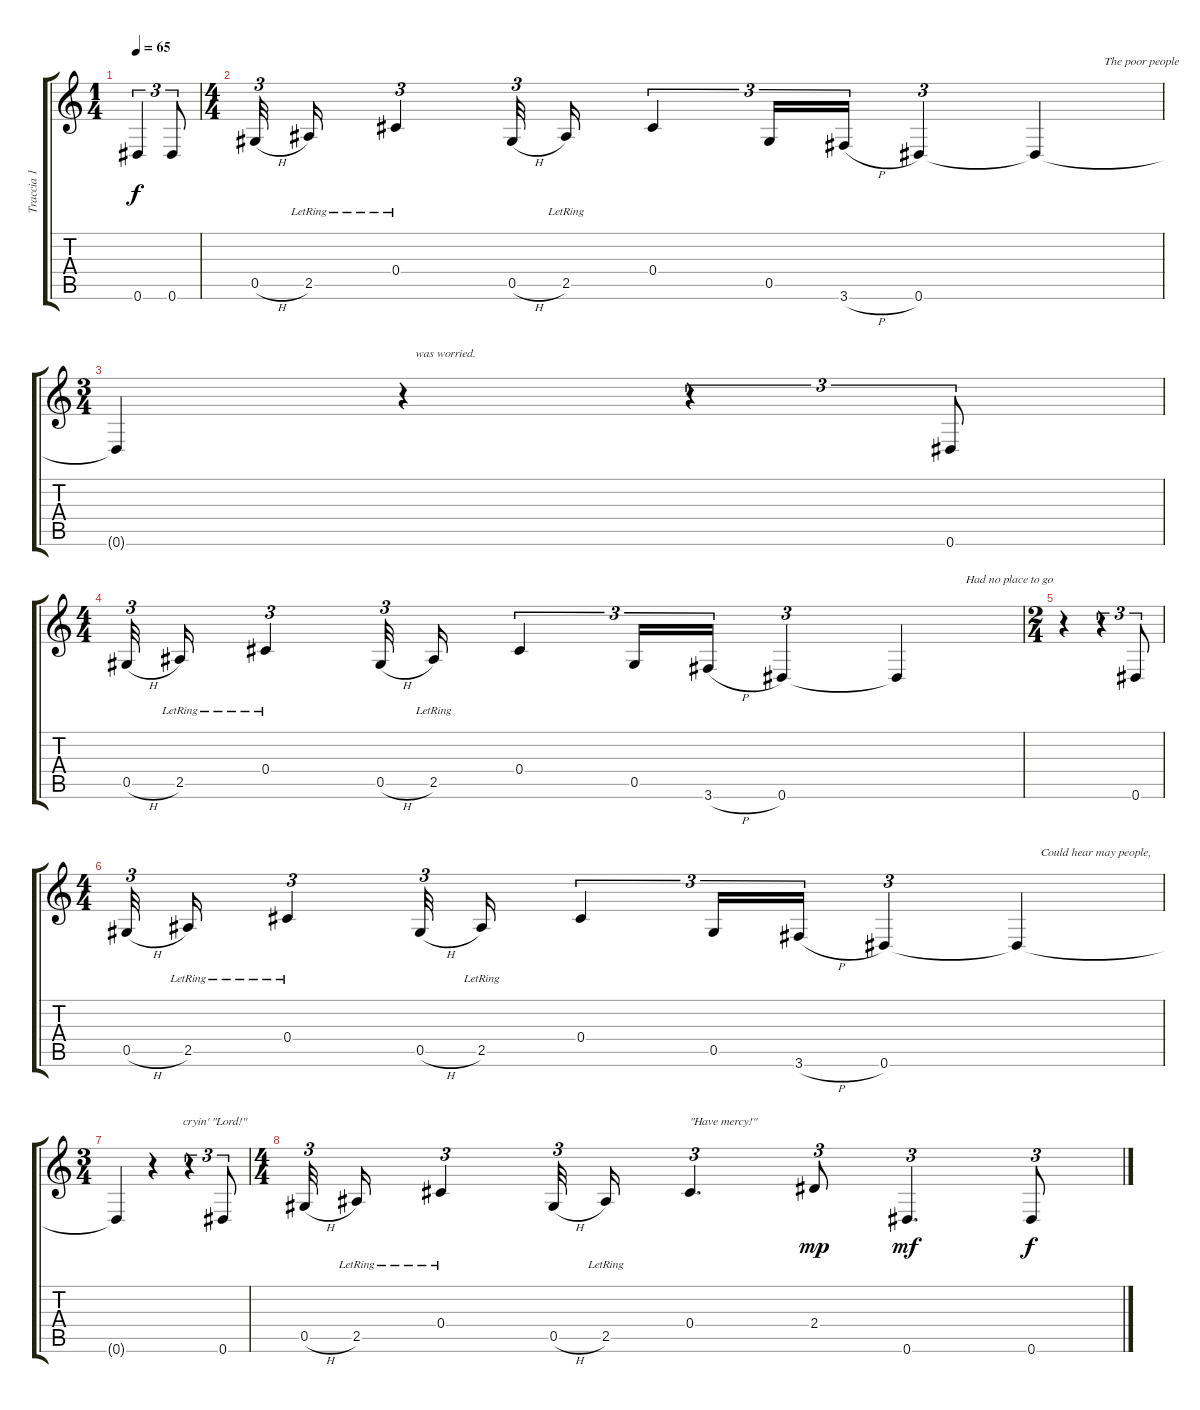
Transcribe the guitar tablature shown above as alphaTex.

\track ("Traccia 1" "Traccia 1") {instrument acousticguitarsteel}
\staff {score tabs}
\tuning (Eb4 Bb3 Gb3 Db3 Ab2 Eb2) {hide}
\ts (1 4)
\tempo 65
\clef g2
\ks c
0.6{t}.4{tu (3 2) dy f} 0.6.8{tu (3 2)} |
\ts (4 4)
0.5{h}.32{tu (3 2)} 2.5{lr}.16 0.4{lr}.4{tu (3 2)} 0.5{h}.32{tu (3 2)} 2.5{lr}.16 0.4.4{tu (3 2)} 0.5.16{tu (3 2)} 3.6{h}.16{tu (3 2)} 0.6.4{tu (3 2)} 0.6{t}.4{txt "                       The poor people "} |
\ts (3 4)
0.6{t}.4 r.4{txt "    was worried."} r.4{tu (3 2)} 0.6.8{tu (3 2)} |
\ts (4 4)
0.5{h}.32{tu (3 2)} 2.5{lr}.16 0.4{lr}.4{tu (3 2)} 0.5{h}.32{tu (3 2)} 2.5{lr}.16 0.4.4{tu (3 2)} 0.5.16{tu (3 2)} 3.6{h}.16{tu (3 2)} 0.6.4{tu (3 2)} 0.6{t}.4{txt "                       Had no place to go"} |
\ts (2 4)
r.4 r.4{tu (3 2)} 0.6.8{tu (3 2)} |
\ts (4 4)
0.5{h}.32{tu (3 2)} 2.5{lr}.16 0.4{lr}.4{tu (3 2)} 0.5{h}.32{tu (3 2)} 2.5{lr}.16 0.4.4{tu (3 2)} 0.5.16{tu (3 2)} 3.6{h}.16{tu (3 2)} 0.6.4{tu (3 2)} 0.6{t}.4{txt "        Could hear may people,"} |
\ts (3 4)
0.6{t}.4 r.4{txt "          cryin' \"Lord!\""} r.4{tu (3 2)} 0.6.8{tu (3 2)} |
\ts (4 4)
0.5{h}.32{tu (3 2)} 2.5{lr}.16 0.4{lr}.4{tu (3 2)} 0.5{h}.32{tu (3 2)} 2.5{lr}.16 0.4.4{d tu (3 2) txt "\"Have mercy!\""} 2.4.8{tu (3 2) dy mp} 0.6.4{d tu (3 2) dy mf} 0.6.8{tu (3 2) dy f}
